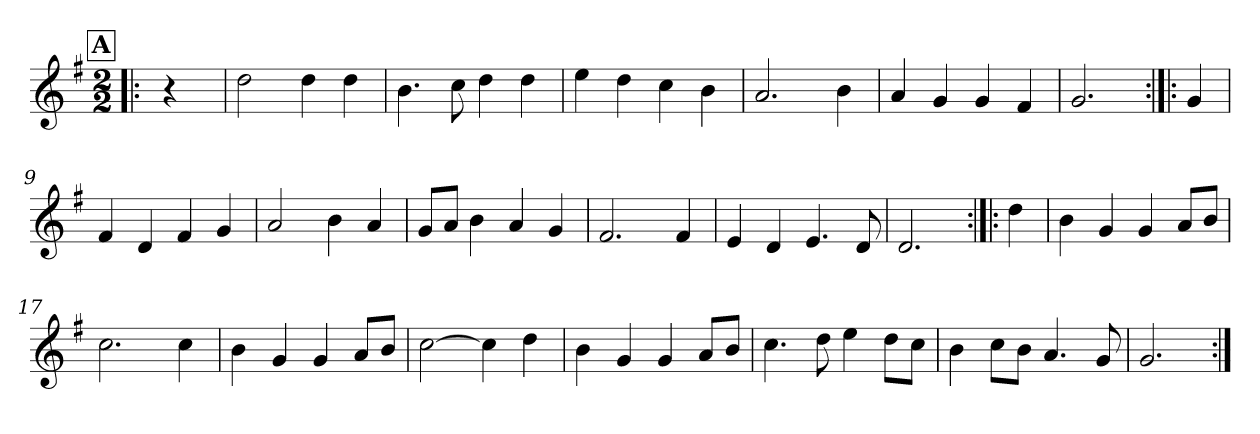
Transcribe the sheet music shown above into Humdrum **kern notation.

**kern
*part1
*staff1
*clefG2
*k[f#]
*G:
*M2/2
*MM232
!!LO:REH:place=s1:a:B:fs=14:t=A
=1!|:
4r
=2
2dd\
4dd\
4dd\
=3
4.b\
8cc\
4dd\
4dd\
=4
4ee\
4dd\
4cc\
4b\
=5
2.a/
4b\
=6
4a/
4g/
4g/
4f#/
=7
2.g/
=8:|!|:
4g/
=9
4f#/
4d/
4f#/
4g/
=10
2a/
4b\
4a/
=11
8g/L
8a/J
4b\
4a/
4g/
!!LO:LB:g=z
=12
2.f#/
4f#/
=13
4e/
4d/
4.e/
8d/
=14
2.d/
=15:|!|:
4dd\
=16
4b\
4g/
4g/
8a/L
8b/J
=17
2.cc\
4cc\
=18
4b\
4g/
4g/
8a/L
8b/J
=19
[2cc\
4cc\]
4dd\
=20
4b\
4g/
4g/
8a/L
8b/J
=21
4.cc\
8dd\
4ee\
8dd\L
8cc\J
!!LO:LB:g=z
=22
4b\
8cc\L
8b\J
4.a/
8g/
=23
2.g/
=:|!
*-
